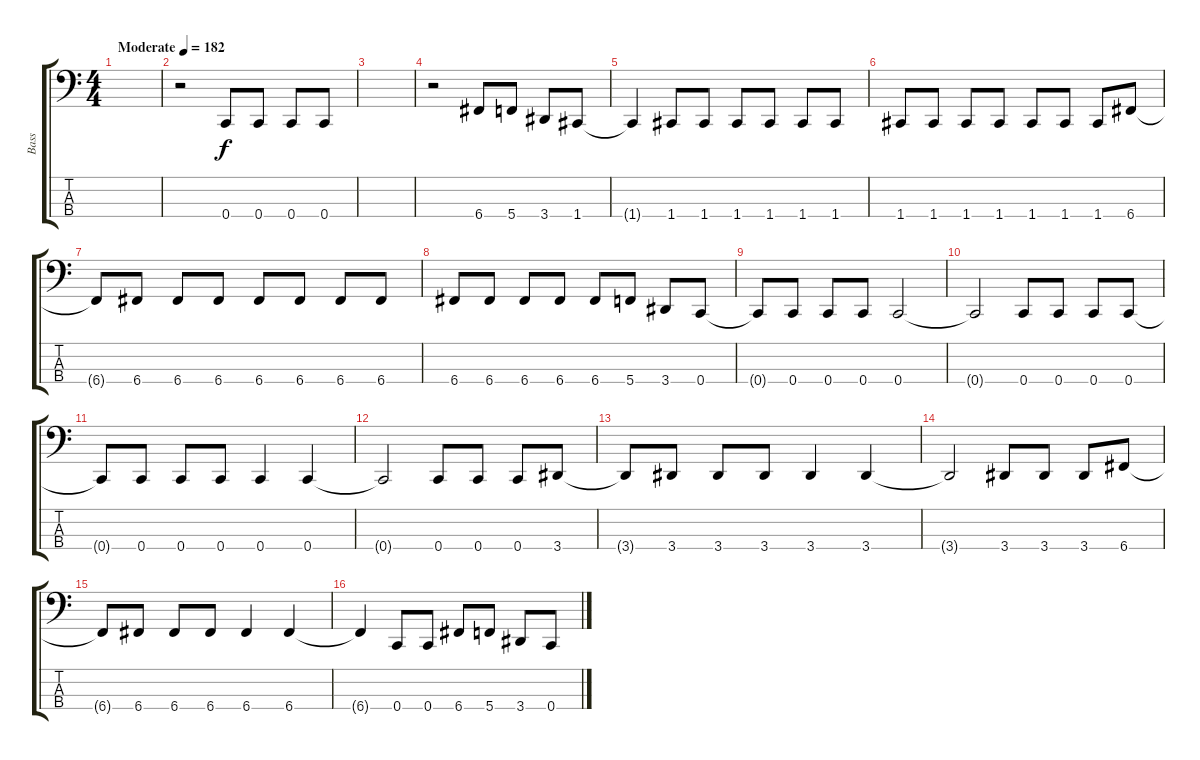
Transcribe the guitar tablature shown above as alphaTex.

\track ("Bass" "Bass") {instrument electricbasspick}
\staff {score tabs}
\tuning (F2 C2 G1 C1) {hide}
\ts (4 4)
\tempo (182 "Moderate")
\clef f4
\ks c
|
r.2 0.4.8 0.4.8 0.4.8 0.4.8 |
|
r.2 6.4.8 5.4.8 3.4.8 1.4.8 |
1.4{t}.4 1.4.8 1.4.8 1.4.8 1.4.8 1.4.8 1.4.8 |
1.4.8 1.4.8 1.4.8 1.4.8 1.4.8 1.4.8 1.4.8 6.4.8 |
6.4{t}.8 6.4.8 6.4.8 6.4.8 6.4.8 6.4.8 6.4.8 6.4.8 |
6.4.8 6.4.8 6.4.8 6.4.8 6.4.8 5.4.8 3.4.8 0.4.8 |
0.4{t}.8 0.4.8 0.4.8 0.4.8 0.4.2 |
0.4{t}.2 0.4.8 0.4.8 0.4.8 0.4.8 |
0.4{t}.8 0.4.8 0.4.8 0.4.8 0.4.4 0.4.4 |
0.4{t}.2 0.4.8 0.4.8 0.4.8 3.4.8 |
3.4{t}.8 3.4.8 3.4.8 3.4.8 3.4.4 3.4.4 |
3.4{t}.2 3.4.8 3.4.8 3.4.8 6.4.8 |
6.4{t}.8 6.4.8 6.4.8 6.4.8 6.4.4 6.4.4 |
6.4{t}.4 0.4.8 0.4.8 6.4.8 5.4.8 3.4.8 0.4.8
